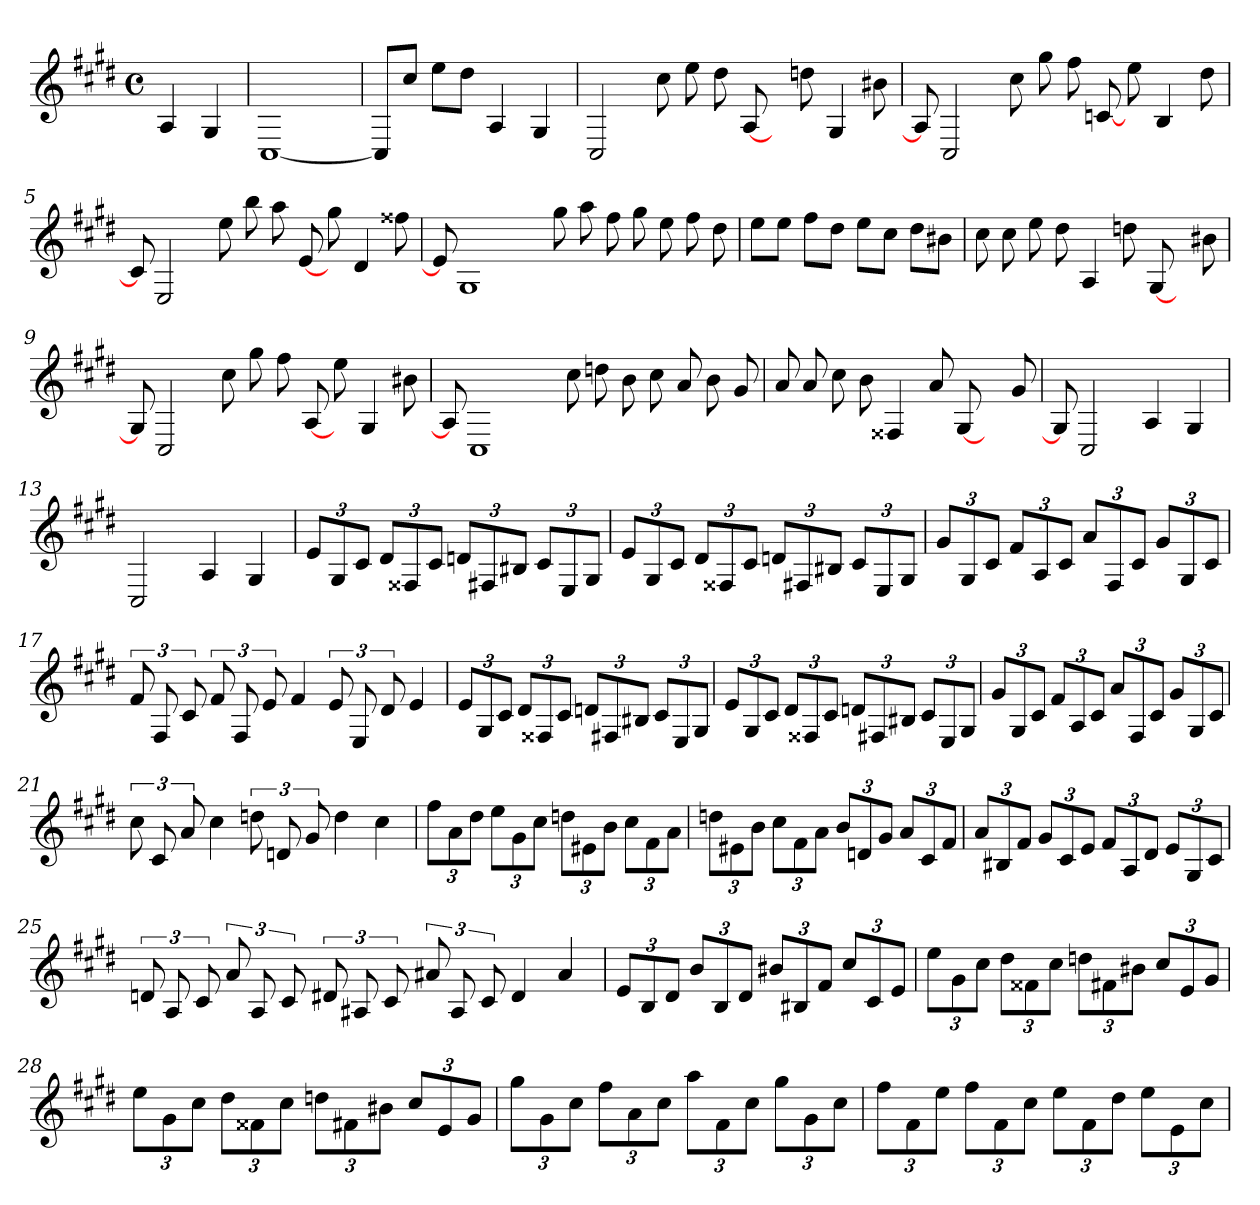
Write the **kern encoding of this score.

**kern
*part1
*staff1
*clefG2
*k[f#c#g#d#]
*E:
*M4/4
*met(c)
=
4A
4G#
=1
[1C#
=2
8C#/L]
8cc#/J
8ee\L
8dd#\J
4A
4G#
=3
2C#
8cc#
8ee
8dd#
[8A
8ryy
8ddn
4G#
8b#X
=4
8A]
2C#
8cc#
8gg#
8ff#
[8cn
8ee
4B
8dd#
=5
8c]
2E
8ee
8bb
8aa
[8e
8gg#
4d#
8ff##X
=6
8e]
1G#
8gg#
8aa
8ff#
8gg#
8ee
8ff#
8dd#
=7
8ee\L
8ee\J
8ff#\L
8dd#\J
8ee\L
8cc#\J
8dd#\L
8b#X\J
=8
8cc#
8cc#
8ee
8dd#
4A
8ddn
[8G#
8ryy
8b#X
=9
8G#]
2C#
8cc#
8gg#
8ff#
[8A
8ee
4G#
8b#X
=10
8A]
1C#
8cc#
8ddn
8b
8cc#
8a
8b
8g#
=11
8a
8a
8cc#
8b
4F##X
8a
[8G#
8ryy
8g#
=12
8G#]
2C#
4A
4G#
=13
2C#
4A
4G#
=14
12e/L
12G#/
12c#/J
12d#/L
12F##X/
12c#/J
12dn/L
12F#X/
12B#X/J
12c#/L
12E/
12G#/J
=15
12e/L
12G#/
12c#/J
12d#/L
12F##X/
12c#/J
12dn/L
12F#X/
12B#X/J
12c#/L
12E/
12G#/J
=16
12g#/L
12G#/
12c#/J
12f#/L
12A/
12c#/J
12a/L
12F#/
12c#/J
12g#/L
12G#/
12c#/J
=17
12f#
12F#
12c#
12f#
12F#
12e
4f#
12e
12E
12d#
4e
=18
12e/L
12G#/
12c#/J
12d#/L
12F##X/
12c#/J
12dn/L
12F#X/
12B#X/J
12c#/L
12E/
12G#/J
=19
12e/L
12G#/
12c#/J
12d#/L
12F##X/
12c#/J
12dn/L
12F#X/
12B#X/J
12c#/L
12E/
12G#/J
=20
12g#/L
12G#/
12c#/J
12f#/L
12A/
12c#/J
12a/L
12F#/
12c#/J
12g#/L
12G#/
12c#/J
=21
12cc#
12c#
12a
4cc#
12ddn
12dn
12g#
4dd
4cc#
=22
12ff#\L
12a\
12dd#\J
12ee\L
12g#\
12cc#\J
12ddn\L
12e#X\
12b\J
12cc#\L
12f#\
12a\J
=23
12ddn\L
12e#X\
12b\J
12cc#\L
12f#\
12a\J
12b/L
12dn/
12g#/J
12a/L
12c#/
12f#/J
=24
12a/L
12B#X/
12f#/J
12g#/L
12c#/
12e/J
12f#/L
12A/
12d#/J
12e/L
12G#/
12c#/J
=25
12dn
12A
12c#
12a
12A
12c#
12d#X
12A#X
12c#
12a#X
12A#
12c#
4d#
4a#
=26
12e/L
12B/
12d#/J
12b/L
12B/
12d#/J
12b#X/L
12B#X/
12f#/J
12cc#/L
12c#/
12e/J
=27
12ee\L
12g#\
12cc#\J
12dd#\L
12f##X\
12cc#\J
12ddn\L
12f#X\
12b#X\J
12cc#/L
12e/
12g#/J
=28
12ee\L
12g#\
12cc#\J
12dd#\L
12f##X\
12cc#\J
12ddn\L
12f#X\
12b#X\J
12cc#/L
12e/
12g#/J
=29
12gg#\L
12g#\
12cc#\J
12ff#\L
12a\
12cc#\J
12aa\L
12f#\
12cc#\J
12gg#\L
12g#\
12cc#\J
=30
12ff#\L
12f#\
12ee\J
12ff#\L
12f#\
12cc#\J
12ee\L
12f#\
12dd#\J
12ee\L
12e\
12cc#\J
=
*-
